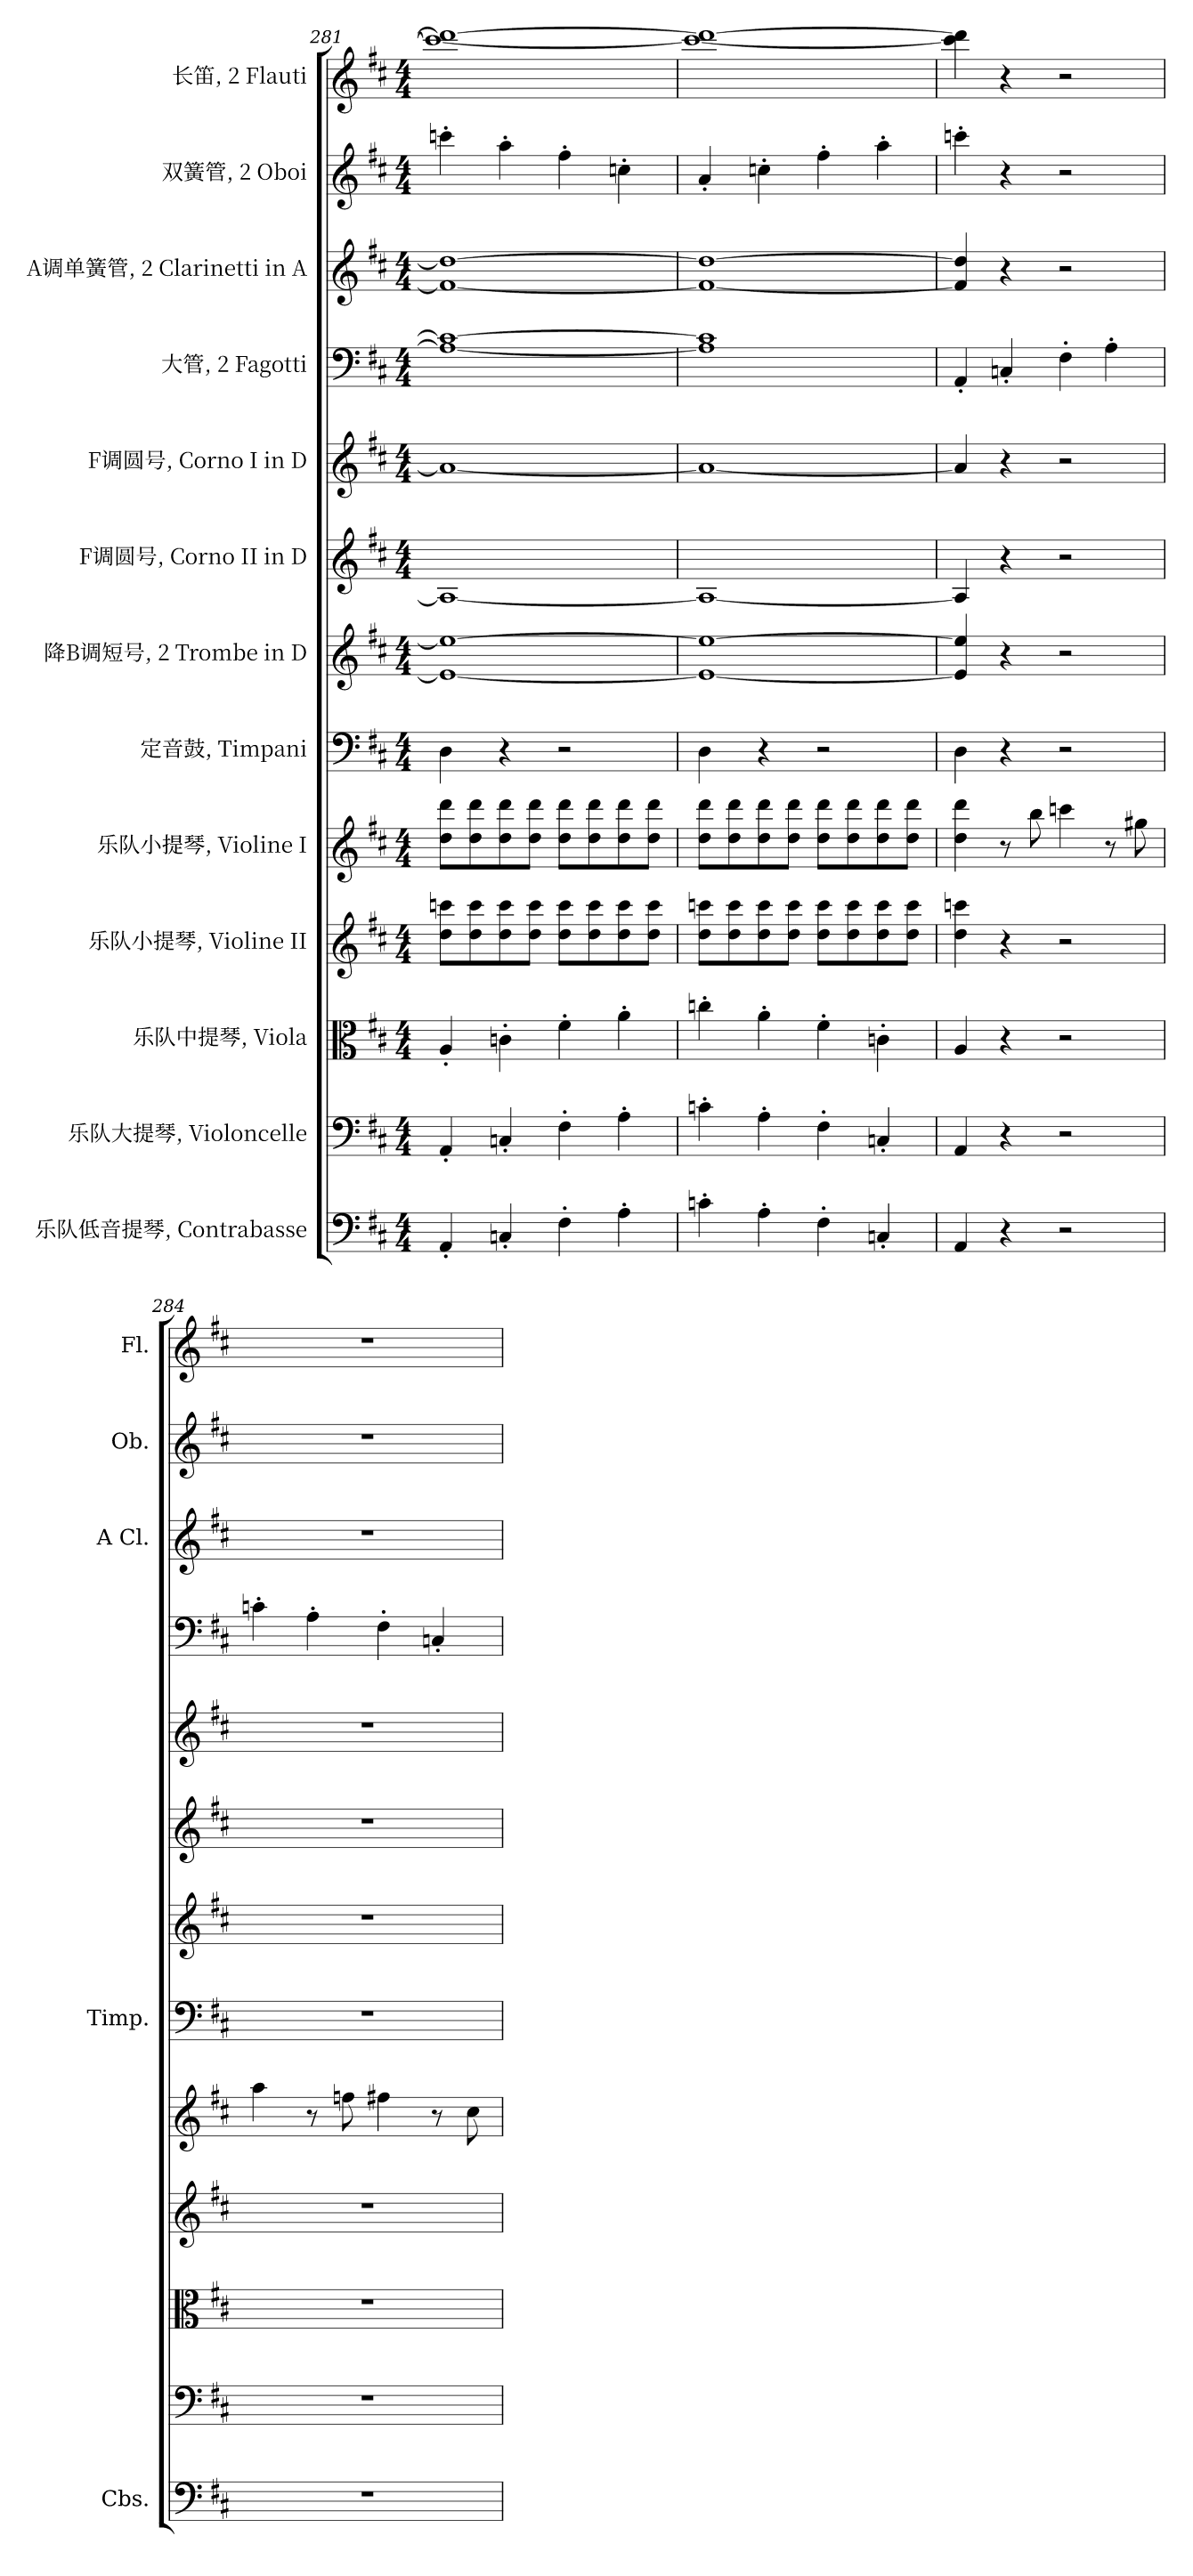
**kern	**kern	**kern	**kern	**kern	**kern	**kern	**kern	**kern	**kern	**kern	**kern	**kern
*part13	*part12	*part11	*part10	*part9	*part8	*part7	*part6	*part5	*part4	*part3	*part2	*part1
*staff13	*staff12	*staff11	*staff10	*staff9	*staff8	*staff7	*staff6	*staff5	*staff4	*staff3	*staff2	*staff1
*I"乐队低音提琴, Contrabasse	*I"乐队大提琴, Violoncelle	*I"乐队中提琴, Viola	*I"乐队小提琴, Violine II	*I"乐队小提琴, Violine I	*I"定音鼓, Timpani	*I"降B调短号, 2 Trombe in D	*I"F调圆号, Corno II in D	*I"F调圆号, Corno I in D	*I"大管, 2 Fagotti	*I"A调单簧管, 2 Clarinetti in A	*I"双簧管, 2 Oboi	*I"长笛, 2 Flauti
*I'Cbs.	*	*	*	*	*I'Timp.	*	*	*	*	*I'A Cl.	*I'Ob.	*I'Fl.
*clefF4	*clefF4	*clefC3	*clefG2	*clefG2	*clefF4	*clefG2	*clefG2	*clefG2	*clefF4	*clefG2	*clefG2	*clefG2
*ITrd7c12	*	*	*	*	*	*ITrd1c2	*ITrd4c7	*ITrd4c7	*	*ITrd2c3	*	*
*k[f#c#]	*k[f#c#]	*k[f#c#]	*k[f#c#]	*k[f#c#]	*k[f#c#]	*k[]	*k[f#]	*k[f#]	*k[f#c#]	*k[f#c#g#d#a#]	*k[f#c#]	*k[f#c#]
*M4/4	*M4/4	*M4/4	*M4/4	*M4/4	*M4/4	*M4/4	*M4/4	*M4/4	*M4/4	*M4/4	*M4/4	*M4/4
*MM287	*MM287	*MM287	*MM287	*MM287	*MM287	*MM287	*MM287	*MM287	*MM287	*MM287	*MM287	*MM287
=281	=281	=281	=281	=281	=281	=281	=281	=281	=281	=281	=281	=281
4AAA'/	4AA'/	4A'/	8dd\ 8cccn\L	8dd\ 8ddd\L	4D\	1d_ 1dd_	1D_	1d_	1A_ 1c_	1d_ 1b#_	4cccn'\	1ccc_ 1ddd_
.	.	.	8dd\ 8ccc\	8dd\ 8ddd\	.	.	.	.	.	.	.	.
4CCn'/	4Cn'/	4cn'\	8dd\ 8ccc\	8dd\ 8ddd\	4r	.	.	.	.	.	4aa'\	.
.	.	.	8dd\ 8ccc\J	8dd\ 8ddd\J	.	.	.	.	.	.	.	.
4FF#'\	4F#'\	4f#'\	8dd\ 8ccc\L	8dd\ 8ddd\L	2r	.	.	.	.	.	4ff#'\	.
.	.	.	8dd\ 8ccc\	8dd\ 8ddd\	.	.	.	.	.	.	.	.
4AA'\	4A'\	4a'\	8dd\ 8ccc\	8dd\ 8ddd\	.	.	.	.	.	.	4ccn'\	.
.	.	.	8dd\ 8ccc\J	8dd\ 8ddd\J	.	.	.	.	.	.	.	.
!!LO:PB:g=z
=282	=282	=282	=282	=282	=282	=282	=282	=282	=282	=282	=282	=282
*	*	*	*	*	*	*	*	*	*	*	*	*MM287
4Cn'\	4cn'\	4ccn'\	8dd\ 8cccn\L	8dd\ 8ddd\L	4D\	1d_ 1dd_	1D_	1d_	1A] 1c]	1d_ 1b#_	4a'/	1ccc_ 1ddd_
.	.	.	8dd\ 8ccc\	8dd\ 8ddd\	.	.	.	.	.	.	.	.
4AA'\	4A'\	4a'\	8dd\ 8ccc\	8dd\ 8ddd\	4r	.	.	.	.	.	4ccn'\	.
.	.	.	8dd\ 8ccc\J	8dd\ 8ddd\J	.	.	.	.	.	.	.	.
4FF#'\	4F#'\	4f#'\	8dd\ 8ccc\L	8dd\ 8ddd\L	2r	.	.	.	.	.	4ff#'\	.
.	.	.	8dd\ 8ccc\	8dd\ 8ddd\	.	.	.	.	.	.	.	.
4CCn'/	4Cn'/	4cn'\	8dd\ 8ccc\	8dd\ 8ddd\	.	.	.	.	.	.	4aa'\	.
.	.	.	8dd\ 8ccc\J	8dd\ 8ddd\J	.	.	.	.	.	.	.	.
=283	=283	=283	=283	=283	=283	=283	=283	=283	=283	=283	=283	=283
*	*	*	*	*	*	*	*	*	*	*	*	*MM272
4AAA/	4AA/	4A/	4dd\ 4cccn\	4dd\ 4ddd\	4D\	4d/] 4dd/]	4D/]	4d/]	4AA'/	4d/] 4b#/]	4cccn'\	4ccc\] 4ddd\]
*	*	*	*	*	*	*	*	*	*	*	*	*MM234
4r	4r	4r	4r	8r	4r	4r	4r	4r	4Cn'/	4r	4r	4r
.	.	.	.	8bb\	.	.	.	.	.	.	.	.
*	*	*	*	*	*	*	*	*	*	*	*	*MM290
2r	2r	2r	2r	4cccn\	2r	2r	2r	2r	4F#'\	2r	2r	2r
.	.	.	.	8r	.	.	.	.	4A'\	.	.	.
.	.	.	.	8gg#X\	.	.	.	.	.	.	.	.
=284	=284	=284	=284	=284	=284	=284	=284	=284	=284	=284	=284	=284
*	*	*	*	*	*	*	*	*	*	*	*	*MM285
1r	1r	1r	1r	4aa\	1r	1r	1r	1r	4cn'\	1r	1r	1r
.	.	.	.	8r	.	.	.	.	4A'\	.	.	.
.	.	.	.	8ffn\	.	.	.	.	.	.	.	.
.	.	.	.	4ff#X\	.	.	.	.	4F#'\	.	.	.
.	.	.	.	8r	.	.	.	.	4Cn'/	.	.	.
.	.	.	.	8cc#\	.	.	.	.	.	.	.	.
=	=	=	=	=	=	=	=	=	=	=	=	=
*-	*-	*-	*-	*-	*-	*-	*-	*-	*-	*-	*-	*-
